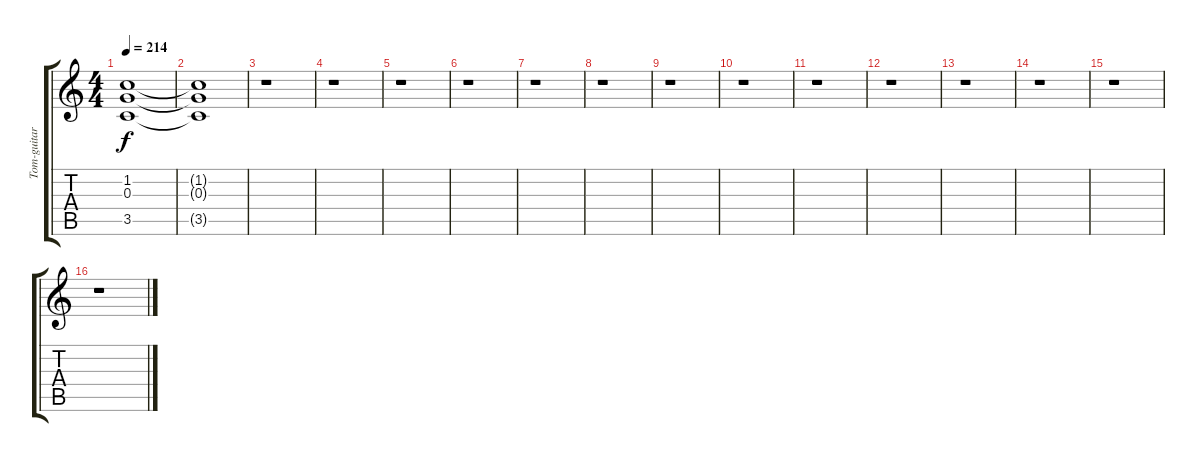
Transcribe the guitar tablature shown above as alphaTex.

\track ("Tom-guitar" "Tom-guitar") {instrument overdrivenguitar}
\staff {score tabs}
\tuning (E4 B3 G3 D3 A2 E2) {hide}
\ts (4 4)
\tempo 214
\clef g2
\ks c
(1.2 0.3 3.5).1{dy f} |
(1.2{t} 0.3{t} 3.5{t}).1 |
r.1 |
r.1 |
r.1 |
r.1 |
r.1 |
r.1 |
r.1 |
r.1 |
r.1 |
r.1 |
r.1 |
r.1 |
r.1 |
r.1
